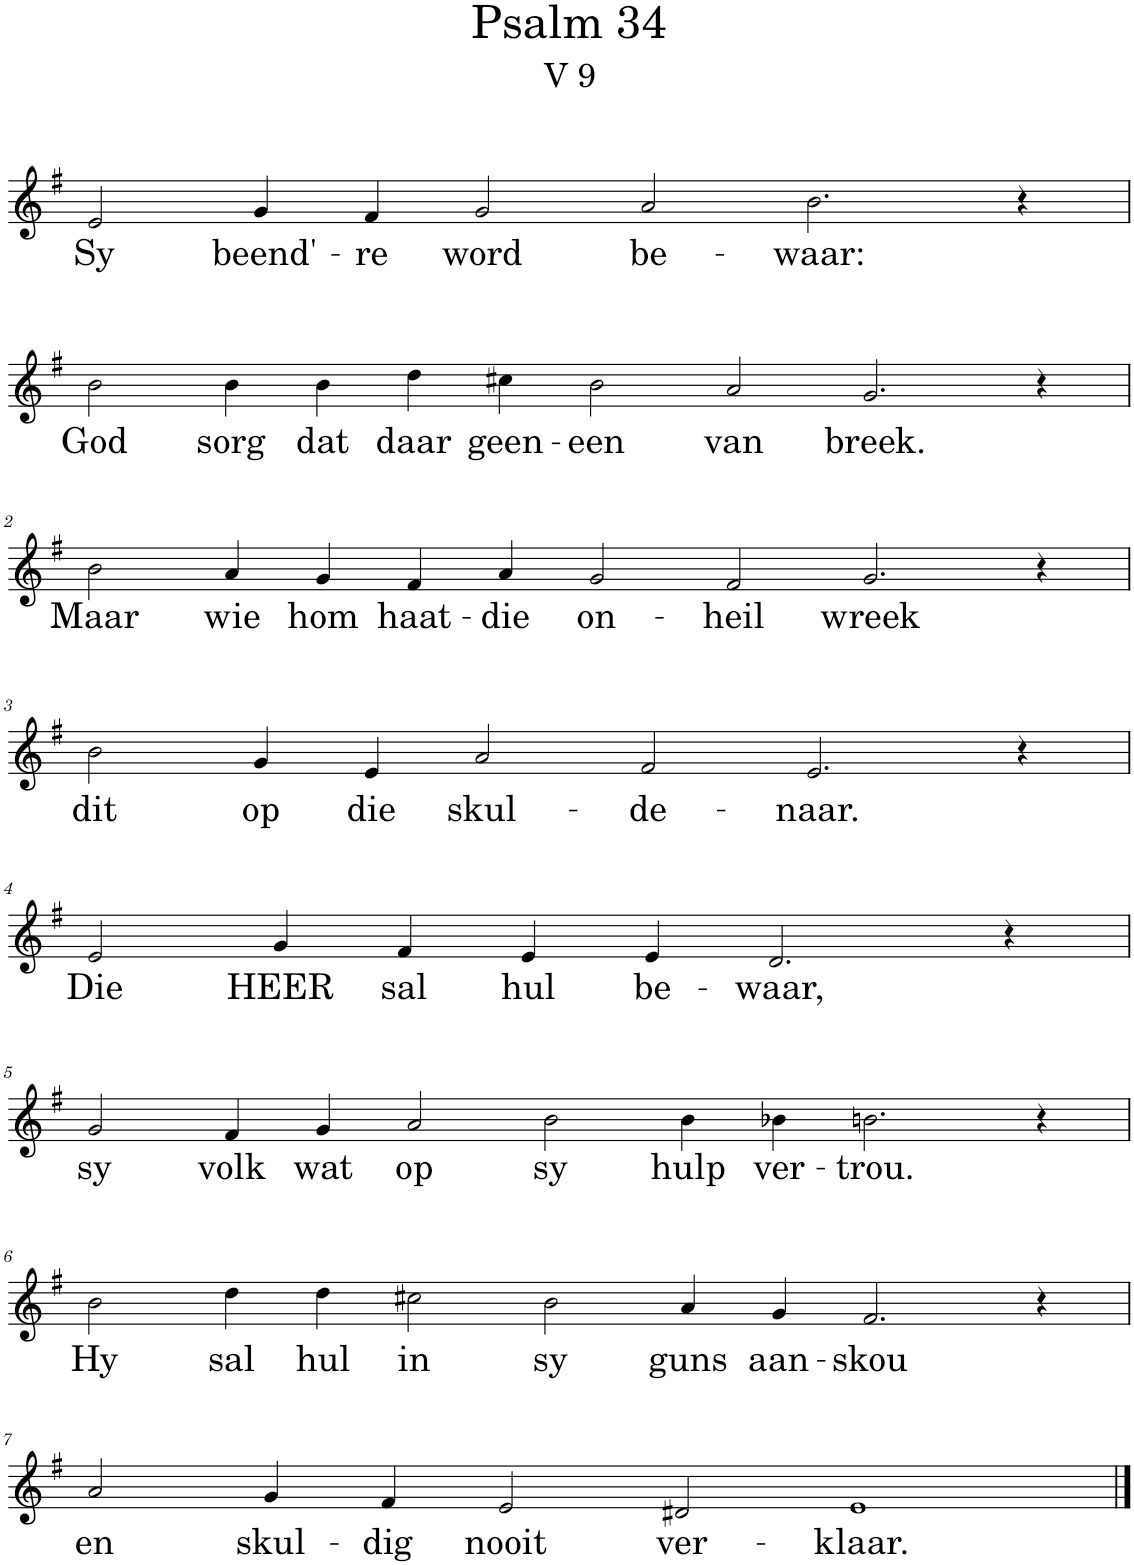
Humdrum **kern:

**kern	**text
*part1	*part1
*staff1	*staff1
*I"Pipe Organ	*
*I'Org.	*
*clefG2	*
*k[f#]	*
*M14/4	*
=	=
!	!LO:LY:b
2e/	Sy
!	!LO:LY:b
4g/	beend'-
!	!LO:LY:b
4f#/	-re
!	!LO:LY:b
2g/	word
!	!LO:LY:b
2a/	be-
!	!LO:LY:b
2.b\	-waar:
4r	.
!!LO:LB:g=z
=1	=1
!	!LO:LY:b
2b\	God
!	!LO:LY:b
4b\	sorg
!	!LO:LY:b
4b\	dat
!	!LO:LY:b
4dd\	daar
!	!LO:LY:b
4cc#X\	geen-
!	!LO:LY:b
2b\	-een
!	!LO:LY:b
2a/	van
!	!LO:LY:b
2.g/	breek.
4r	.
!!LO:LB:g=z
=2	=2
!	!LO:LY:b
2b\	Maar
!	!LO:LY:b
4a/	wie
!	!LO:LY:b
4g/	hom
!	!LO:LY:b
4f#/	haat-
!	!LO:LY:b
4a/	-die
!	!LO:LY:b
2g/	on-
!	!LO:LY:b
2f#/	-heil
!	!LO:LY:b
2.g/	wreek
4r	.
!!LO:LB:g=z
=3	=3
*M12/4	*
!	!LO:LY:b
2b\	dit
!	!LO:LY:b
4g/	op
!	!LO:LY:b
4e/	die
!	!LO:LY:b
2a/	skul-
!	!LO:LY:b
2f#/	-de-
!	!LO:LY:b
2.e/	-naar.
4r	.
!!LO:LB:g=z
=4	=4
*M10/4	*
!	!LO:LY:b
2e/	Die
!	!LO:LY:b
4g/	HEER
!	!LO:LY:b
4f#/	sal
!	!LO:LY:b
4e/	hul
!	!LO:LY:b
4e/	be-
!	!LO:LY:b
2.d/	-waar,
4r	.
!!LO:LB:g=z
=5	=5
*M14/4	*
!	!LO:LY:b
2g/	sy
!	!LO:LY:b
4f#/	volk
!	!LO:LY:b
4g/	wat
!	!LO:LY:b
2a/	op
!	!LO:LY:b
2b\	sy
!	!LO:LY:b
4b\	hulp
!	!LO:LY:b
4b-X\	ver-
!	!LO:LY:b
2.bn\	-trou.
4r	.
!!LO:LB:g=z
=6	=6
!	!LO:LY:b
2b\	Hy
!	!LO:LY:b
4dd\	sal
!	!LO:LY:b
4dd\	hul
!	!LO:LY:b
2cc#X\	in
!	!LO:LY:b
2b\	sy
!	!LO:LY:b
4a/	guns
!	!LO:LY:b
4g/	aan-
!	!LO:LY:b
2.f#/	-skou
4r	.
!!LO:LB:g=z
=7	=7
*M12/4	*
!	!LO:LY:b
2a/	en
!	!LO:LY:b
4g/	skul-
!	!LO:LY:b
4f#/	-dig
!	!LO:LY:b
2e/	nooit
!	!LO:LY:b
2d#X/	ver-
!	!LO:LY:b
1e	-klaar.
==	==
*-	*-
